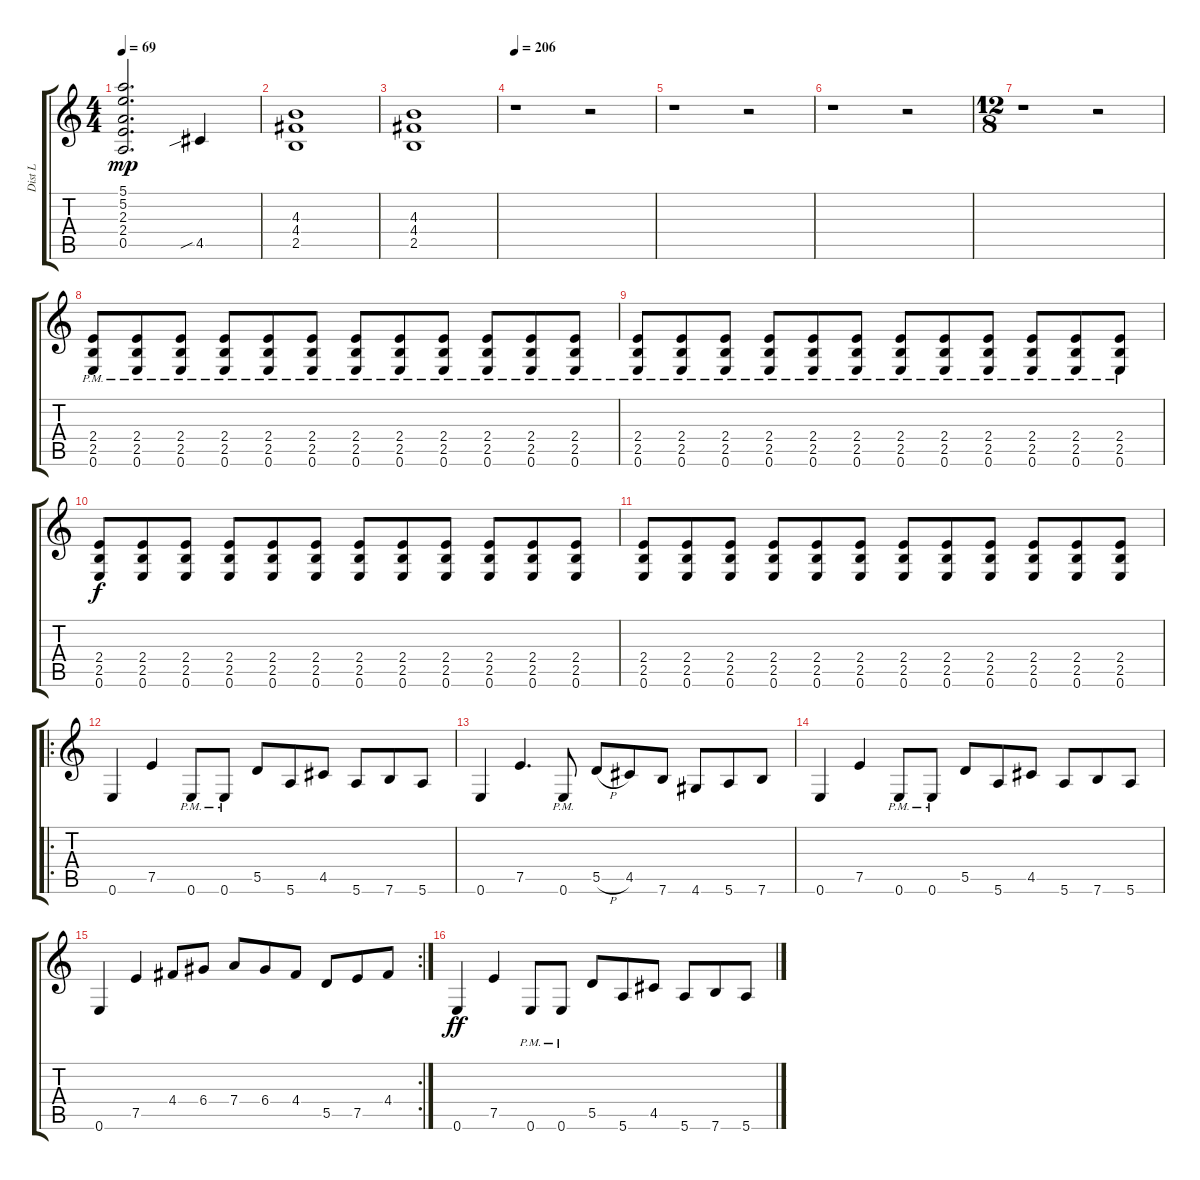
\track ("Dist L" "Dist L") {instrument distortionguitar}
\staff {score tabs}
\tuning (E4 B3 G3 D3 A2 E2) {hide}
\ts (4 4)
\tempo 69
\clef g2
\ks c
(5.1 5.2 2.3 2.4 0.5).2{d dy mp} 4.5{sib}.4 |
(4.3 4.4 2.5).1 |
(4.3 4.4 2.5).1 |
\tempo 206
r.1 r.2 |
r.1 r.2 |
r.1 r.2 |
\ts (12 8)
r.1 r.2 |
(2.4{pm} 2.5{pm} 0.6{pm}).8 (2.4{pm} 2.5{pm} 0.6{pm}).8 (2.4{pm} 2.5{pm} 0.6{pm}).8 (2.4{pm} 2.5{pm} 0.6{pm}).8 (2.4{pm} 2.5{pm} 0.6{pm}).8 (2.4{pm} 2.5{pm} 0.6{pm}).8 (2.4{pm} 2.5{pm} 0.6{pm}).8 (2.4{pm} 2.5{pm} 0.6{pm}).8 (2.4{pm} 2.5{pm} 0.6{pm}).8 (2.4{pm} 2.5{pm} 0.6{pm}).8 (2.4{pm} 2.5{pm} 0.6{pm}).8 (2.4{pm} 2.5{pm} 0.6{pm}).8 |
(2.4{pm} 2.5{pm} 0.6{pm}).8 (2.4{pm} 2.5{pm} 0.6{pm}).8 (2.4{pm} 2.5{pm} 0.6{pm}).8 (2.4{pm} 2.5{pm} 0.6{pm}).8 (2.4{pm} 2.5{pm} 0.6{pm}).8 (2.4{pm} 2.5{pm} 0.6{pm}).8 (2.4{pm} 2.5{pm} 0.6{pm}).8 (2.4{pm} 2.5{pm} 0.6{pm}).8 (2.4{pm} 2.5{pm} 0.6{pm}).8 (2.4{pm} 2.5{pm} 0.6{pm}).8 (2.4{pm} 2.5{pm} 0.6{pm}).8 (2.4{pm} 2.5{pm} 0.6{pm}).8 |
(2.4 2.5 0.6).8{dy f} (2.4 2.5 0.6).8 (2.4 2.5 0.6).8 (2.4 2.5 0.6).8 (2.4 2.5 0.6).8 (2.4 2.5 0.6).8 (2.4 2.5 0.6).8 (2.4 2.5 0.6).8 (2.4 2.5 0.6).8 (2.4 2.5 0.6).8 (2.4 2.5 0.6).8 (2.4 2.5 0.6).8 |
(2.4 2.5 0.6).8 (2.4 2.5 0.6).8 (2.4 2.5 0.6).8 (2.4 2.5 0.6).8 (2.4 2.5 0.6).8 (2.4 2.5 0.6).8 (2.4 2.5 0.6).8 (2.4 2.5 0.6).8 (2.4 2.5 0.6).8 (2.4 2.5 0.6).8 (2.4 2.5 0.6).8 (2.4 2.5 0.6).8 |
\ro
0.6.4 7.5.4 0.6{pm}.8 0.6{pm}.8 5.5.8 5.6.8 4.5.8 5.6.8 7.6.8 5.6.8 |
0.6.4 7.5.4{d} 0.6{pm}.8 5.5{h}.8 4.5.8 7.6.8 4.6.8 5.6.8 7.6.8 |
0.6.4 7.5.4 0.6{pm}.8 0.6{pm}.8 5.5.8 5.6.8 4.5.8 5.6.8 7.6.8 5.6.8 |
\rc 2
0.6.4 7.5.4 4.4.8 6.4.8 7.4.8 6.4.8 4.4.8 5.5.8 7.5.8 4.4.8 |
0.6.4{dy ff} 7.5.4 0.6{pm}.8 0.6{pm}.8 5.5.8 5.6.8 4.5.8 5.6.8 7.6.8 5.6.8
